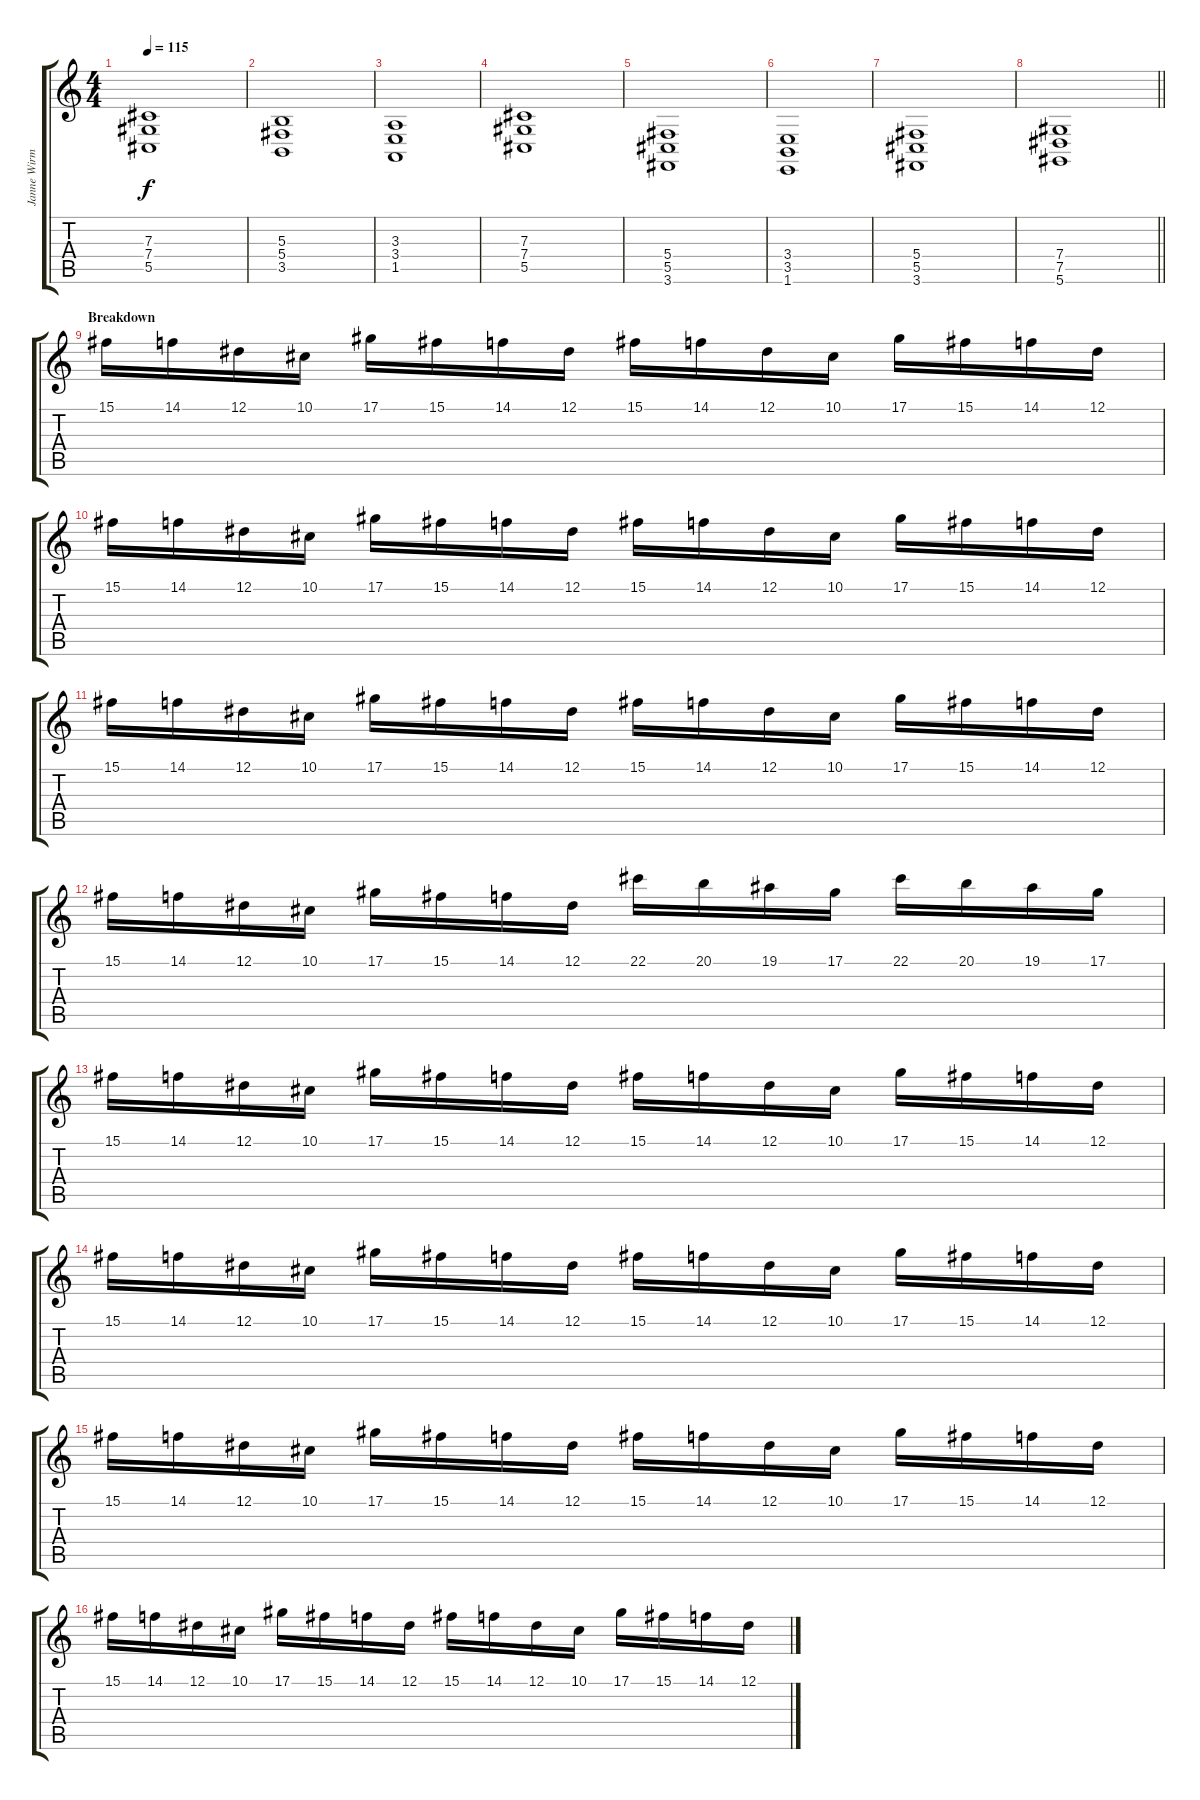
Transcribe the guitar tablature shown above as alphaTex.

\track ("Janne Wirman (Keyboards)" "Janne Wirm") {instrument lead1square}
\staff {score tabs}
\tuning (Eb4 Bb3 Gb3 Db3 Ab2 Eb2) {hide}
\ts (4 4)
\tempo 115
\clef g2
\ks c
(7.3 7.4 5.5).1{dy f} |
(5.3 5.4 3.5).1 |
(3.3 3.4 1.5).1 |
(7.3 7.4 5.5).1 |
(5.4 5.5 3.6).1 |
(3.4 3.5 1.6).1 |
(5.4 5.5 3.6).1 |
\barLineRight lightlight
(7.4 7.5 5.6).1 |
\section ("" "Breakdown")
15.1.16 14.1.16 12.1.16 10.1.16 17.1.16 15.1.16 14.1.16 12.1.16 15.1.16 14.1.16 12.1.16 10.1.16 17.1.16 15.1.16 14.1.16 12.1.16 |
15.1.16 14.1.16 12.1.16 10.1.16 17.1.16 15.1.16 14.1.16 12.1.16 15.1.16 14.1.16 12.1.16 10.1.16 17.1.16 15.1.16 14.1.16 12.1.16 |
15.1.16 14.1.16 12.1.16 10.1.16 17.1.16 15.1.16 14.1.16 12.1.16 15.1.16 14.1.16 12.1.16 10.1.16 17.1.16 15.1.16 14.1.16 12.1.16 |
15.1.16 14.1.16 12.1.16 10.1.16 17.1.16 15.1.16 14.1.16 12.1.16 22.1.16 20.1.16 19.1.16 17.1.16 22.1.16 20.1.16 19.1.16 17.1.16 |
15.1.16 14.1.16 12.1.16 10.1.16 17.1.16 15.1.16 14.1.16 12.1.16 15.1.16 14.1.16 12.1.16 10.1.16 17.1.16 15.1.16 14.1.16 12.1.16 |
15.1.16 14.1.16 12.1.16 10.1.16 17.1.16 15.1.16 14.1.16 12.1.16 15.1.16 14.1.16 12.1.16 10.1.16 17.1.16 15.1.16 14.1.16 12.1.16 |
15.1.16 14.1.16 12.1.16 10.1.16 17.1.16 15.1.16 14.1.16 12.1.16 15.1.16 14.1.16 12.1.16 10.1.16 17.1.16 15.1.16 14.1.16 12.1.16 |
15.1.16 14.1.16 12.1.16 10.1.16 17.1.16 15.1.16 14.1.16 12.1.16 15.1.16 14.1.16 12.1.16 10.1.16 17.1.16 15.1.16 14.1.16 12.1.16
